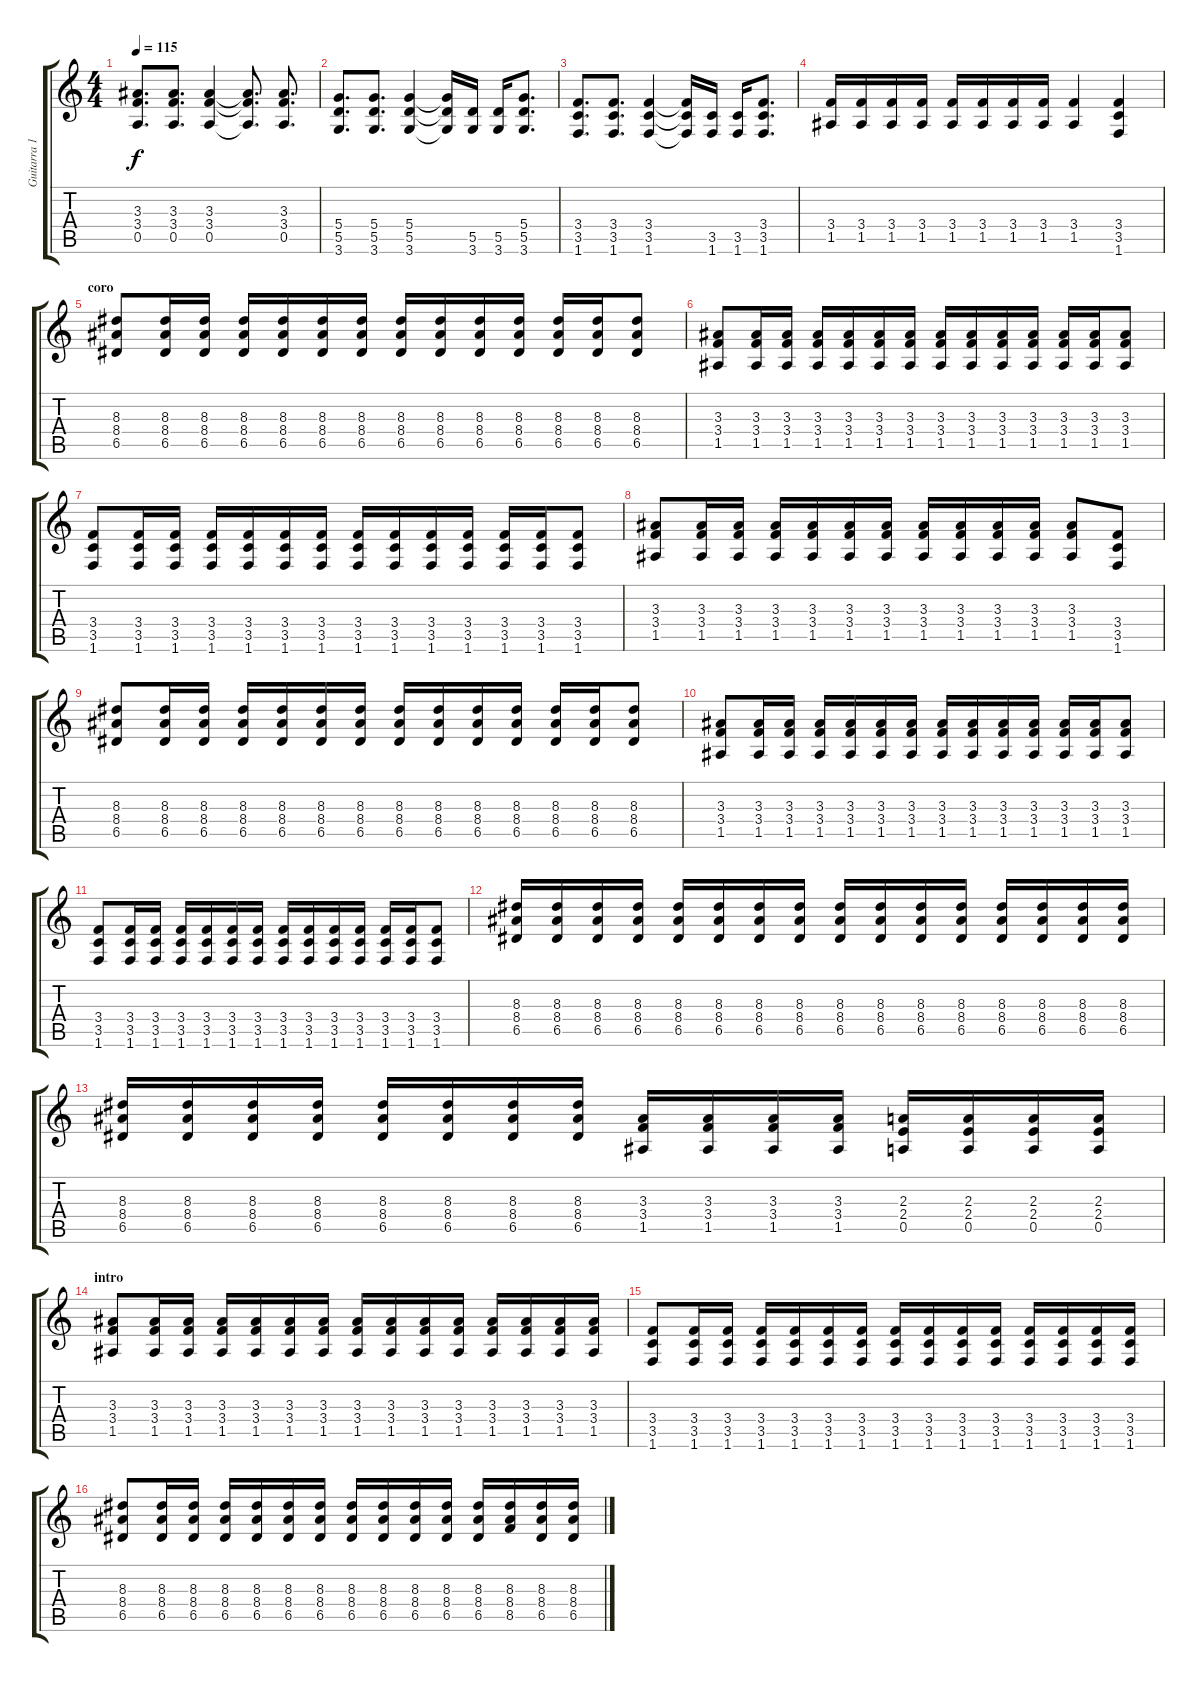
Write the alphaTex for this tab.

\track ("Guitarra 1" "Guitarra 1") {instrument distortionguitar}
\staff {score tabs}
\tuning (E4 B3 G3 D3 A2 E2) {hide}
\ts (4 4)
\tempo 115
\clef g2
\ks c
(3.3 3.4 0.5).8{d dy f} (3.3 3.4 0.5).8{d} (3.3 3.4 0.5).4 (3.3{t} 3.4{t} 0.5{t}).8{d} (3.3 3.4 0.5).8{d} |
(5.4 5.5 3.6).8{d} (5.4 5.5 3.6).8{d} (5.4 5.5 3.6).4 (5.4{t} 5.5{t} 3.6{t}).16 (5.5 3.6).16 (5.5 3.6).16 (5.4 5.5 3.6).8{d} |
(3.4 3.5 1.6).8{d} (3.4 3.5 1.6).8{d} (3.4 3.5 1.6).4 (3.4{t} 3.5{t} 1.6{t}).16 (3.5 1.6).16 (3.5 1.6).16 (3.4 3.5 1.6).8{d} |
(3.4 1.5).16{volume 10 balance 4 instrument distortionguitar} (3.4 1.5).16 (3.4 1.5).16 (3.4 1.5).16 (3.4 1.5).16 (3.4 1.5).16 (3.4 1.5).16 (3.4 1.5).16 (3.4 1.5).4 (3.4 3.5 1.6).4 |
\section ("" "coro")
(8.3 8.4 6.5).8{balance 4} (8.3 8.4 6.5).16 (8.3 8.4 6.5).16 (8.3 8.4 6.5).16 (8.3 8.4 6.5).16 (8.3 8.4 6.5).16 (8.3 8.4 6.5).16 (8.3 8.4 6.5).16 (8.3 8.4 6.5).16 (8.3 8.4 6.5).16 (8.3 8.4 6.5).16 (8.3 8.4 6.5).16 (8.3 8.4 6.5).16 (8.3 8.4 6.5).8 |
(3.3 3.4 1.5).8 (3.3 3.4 1.5).16 (3.3 3.4 1.5).16 (3.3 3.4 1.5).16 (3.3 3.4 1.5).16 (3.3 3.4 1.5).16 (3.3 3.4 1.5).16 (3.3 3.4 1.5).16 (3.3 3.4 1.5).16 (3.3 3.4 1.5).16 (3.3 3.4 1.5).16 (3.3 3.4 1.5).16 (3.3 3.4 1.5).16 (3.3 3.4 1.5).8 |
(3.4 3.5 1.6).8 (3.4 3.5 1.6).16 (3.4 3.5 1.6).16 (3.4 3.5 1.6).16 (3.4 3.5 1.6).16 (3.4 3.5 1.6).16 (3.4 3.5 1.6).16 (3.4 3.5 1.6).16 (3.4 3.5 1.6).16 (3.4 3.5 1.6).16 (3.4 3.5 1.6).16 (3.4 3.5 1.6).16 (3.4 3.5 1.6).16 (3.4 3.5 1.6).8 |
(3.3 3.4 1.5).8 (3.3 3.4 1.5).16 (3.3 3.4 1.5).16 (3.3 3.4 1.5).16 (3.3 3.4 1.5).16 (3.3 3.4 1.5).16 (3.3 3.4 1.5).16 (3.3 3.4 1.5).16 (3.3 3.4 1.5).16 (3.3 3.4 1.5).16 (3.3 3.4 1.5).16 (3.3 3.4 1.5).8 (3.4 3.5 1.6).8 |
(8.3 8.4 6.5).8 (8.3 8.4 6.5).16 (8.3 8.4 6.5).16 (8.3 8.4 6.5).16 (8.3 8.4 6.5).16 (8.3 8.4 6.5).16 (8.3 8.4 6.5).16 (8.3 8.4 6.5).16 (8.3 8.4 6.5).16 (8.3 8.4 6.5).16 (8.3 8.4 6.5).16 (8.3 8.4 6.5).16 (8.3 8.4 6.5).16 (8.3 8.4 6.5).8 |
(3.3 3.4 1.5).8 (3.3 3.4 1.5).16 (3.3 3.4 1.5).16 (3.3 3.4 1.5).16 (3.3 3.4 1.5).16 (3.3 3.4 1.5).16 (3.3 3.4 1.5).16 (3.3 3.4 1.5).16 (3.3 3.4 1.5).16 (3.3 3.4 1.5).16 (3.3 3.4 1.5).16 (3.3 3.4 1.5).16 (3.3 3.4 1.5).16 (3.3 3.4 1.5).8 |
(3.4 3.5 1.6).8 (3.4 3.5 1.6).16 (3.4 3.5 1.6).16 (3.4 3.5 1.6).16 (3.4 3.5 1.6).16 (3.4 3.5 1.6).16 (3.4 3.5 1.6).16 (3.4 3.5 1.6).16 (3.4 3.5 1.6).16 (3.4 3.5 1.6).16 (3.4 3.5 1.6).16 (3.4 3.5 1.6).16 (3.4 3.5 1.6).16 (3.4 3.5 1.6).8 |
(8.3 8.4 6.5).16{instrument overdrivenguitar} (8.3 8.4 6.5).16 (8.3 8.4 6.5).16 (8.3 8.4 6.5).16 (8.3 8.4 6.5).16 (8.3 8.4 6.5).16 (8.3 8.4 6.5).16 (8.3 8.4 6.5).16 (8.3 8.4 6.5).16 (8.3 8.4 6.5).16 (8.3 8.4 6.5).16 (8.3 8.4 6.5).16 (8.3 8.4 6.5).16 (8.3 8.4 6.5).16 (8.3 8.4 6.5).16 (8.3 8.4 6.5).16 |
(8.3 8.4 6.5).16 (8.3 8.4 6.5).16 (8.3 8.4 6.5).16 (8.3 8.4 6.5).16 (8.3 8.4 6.5).16 (8.3 8.4 6.5).16 (8.3 8.4 6.5).16 (8.3 8.4 6.5).16 (3.3 3.4 1.5).16 (3.3 3.4 1.5).16 (3.3 3.4 1.5).16 (3.3 3.4 1.5).16 (2.3 2.4 0.5).16 (2.3 2.4 0.5).16 (2.3 2.4 0.5).16 (2.3 2.4 0.5).16 |
\section ("" "intro")
(3.3 3.4 1.5).8{volume 10 balance 4} (3.3 3.4 1.5).16 (3.3 3.4 1.5).16 (3.3 3.4 1.5).16 (3.3 3.4 1.5).16 (3.3 3.4 1.5).16 (3.3 3.4 1.5).16 (3.3 3.4 1.5).16 (3.3 3.4 1.5).16 (3.3 3.4 1.5).16 (3.3 3.4 1.5).16 (3.3 3.4 1.5).16 (3.3 3.4 1.5).16 (3.3 3.4 1.5).16 (3.3 3.4 1.5).16 |
(3.4 3.5 1.6).8 (3.4 3.5 1.6).16 (3.4 3.5 1.6).16 (3.4 3.5 1.6).16 (3.4 3.5 1.6).16 (3.4 3.5 1.6).16 (3.4 3.5 1.6).16 (3.4 3.5 1.6).16 (3.4 3.5 1.6).16 (3.4 3.5 1.6).16 (3.4 3.5 1.6).16 (3.4 3.5 1.6).16 (3.4 3.5 1.6).16 (3.4 3.5 1.6).16 (3.4 3.5 1.6).16 |
(8.3 8.4 6.5).8 (8.3 8.4 6.5).16 (8.3 8.4 6.5).16 (8.3 8.4 6.5).16 (8.3 8.4 6.5).16 (8.3 8.4 6.5).16 (8.3 8.4 6.5).16 (8.3 8.4 6.5).16 (8.3 8.4 6.5).16 (8.3 8.4 6.5).16 (8.3 8.4 6.5).16 (8.3 8.4 6.5).16 (8.3 8.4 8.5).16 (8.3 8.4 6.5).16 (8.3 8.4 6.5).16
